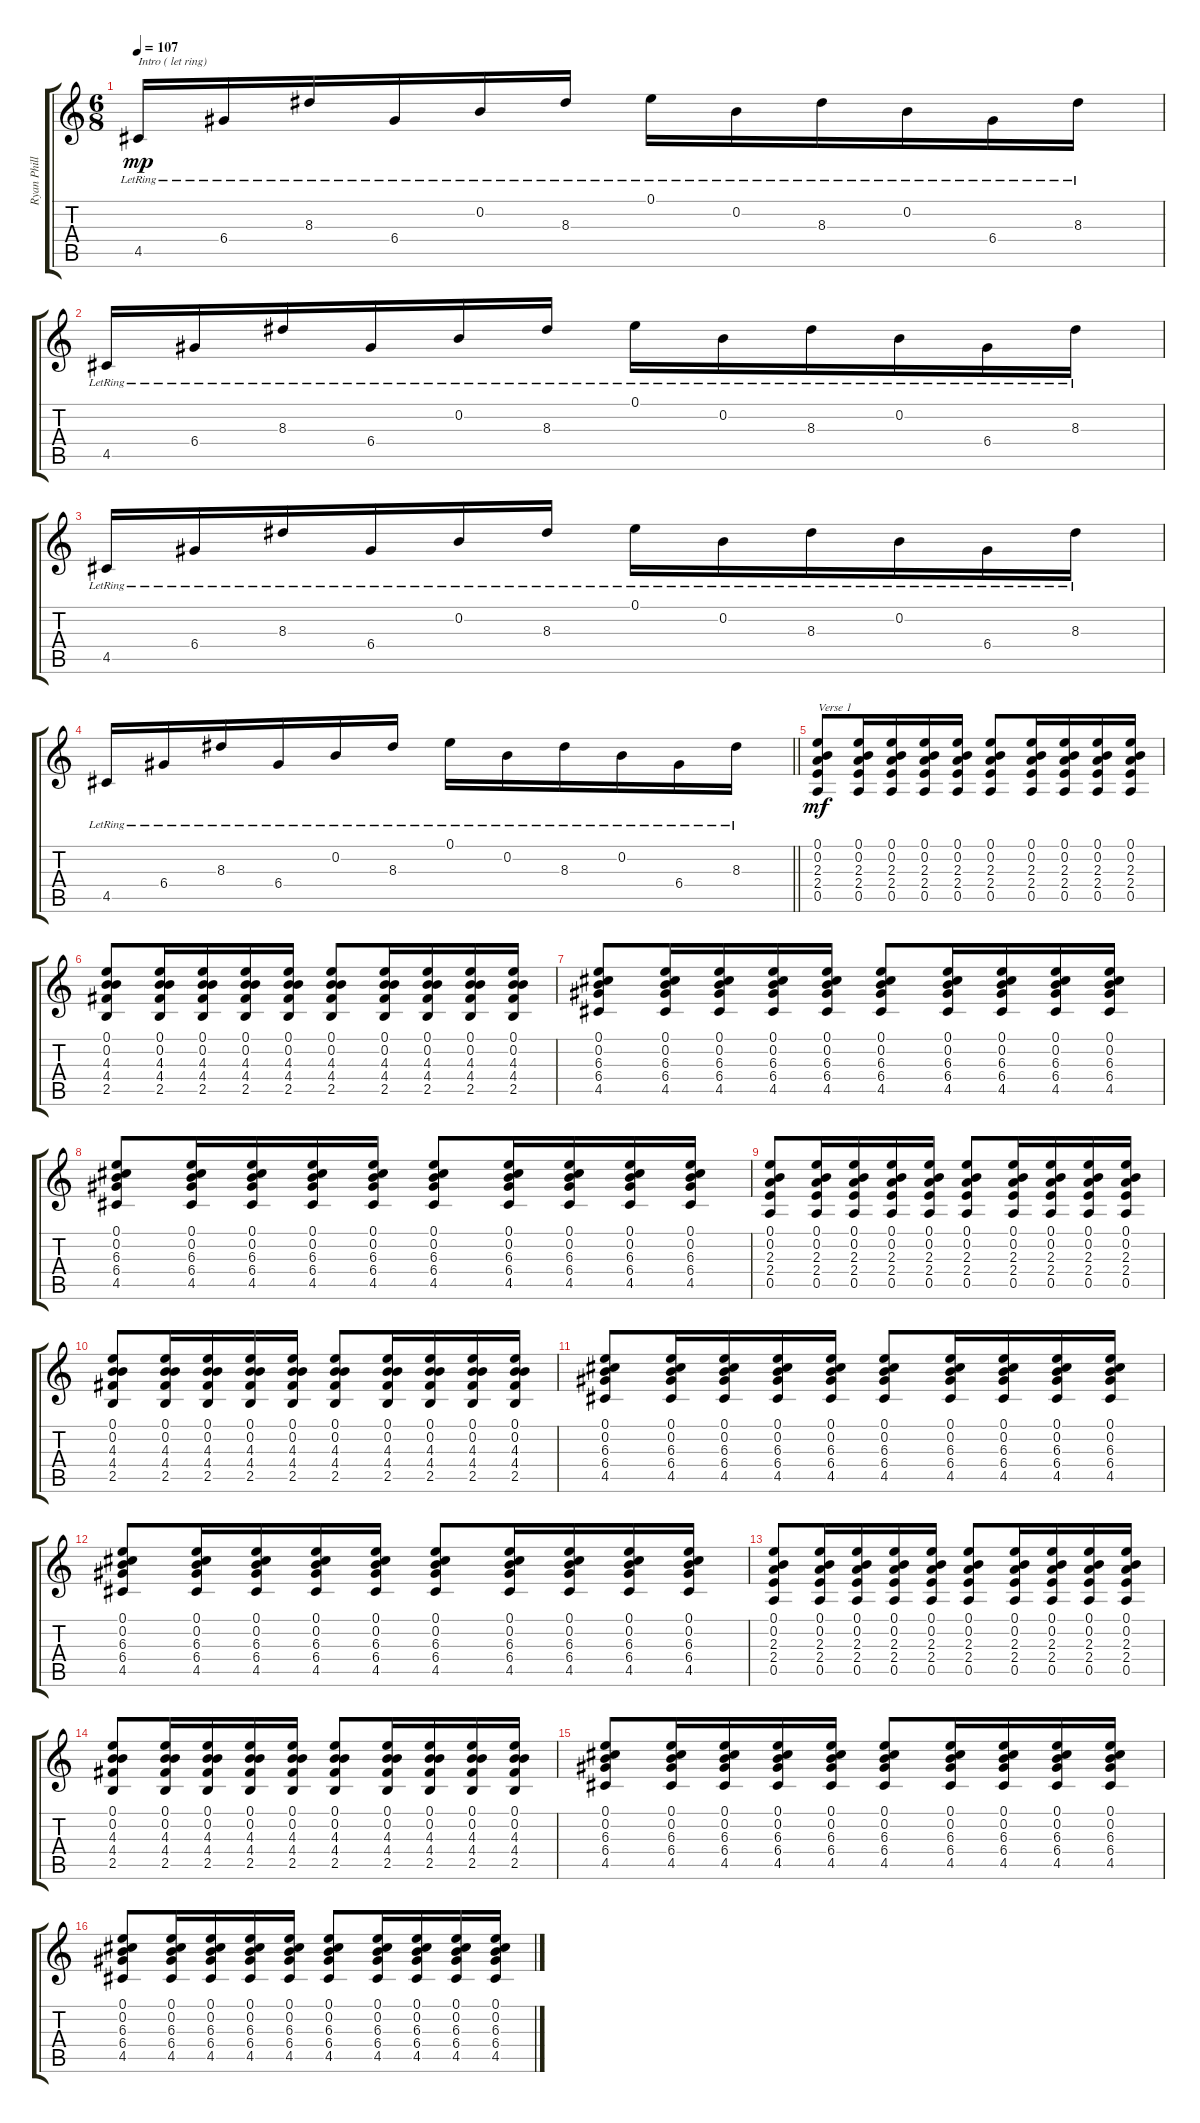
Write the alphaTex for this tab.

\track ("Ryan Phillips | Lead" "Ryan Phill") {instrument acousticguitarsteel}
\staff {score tabs}
\tuning (E4 B3 G3 D3 A2 E2) {hide}
\ts (6 8)
\tempo 107
\clef g2
\ks c
4.5{lr}.16{txt "Intro ( let ring)" dy mp instrument acousticguitarsteel} 6.4{lr}.16 8.3{lr}.16 6.4{lr}.16 0.2{lr}.16 8.3{lr}.16 0.1{lr}.16 0.2{lr}.16 8.3{lr}.16 0.2{lr}.16 6.4{lr}.16 8.3{lr}.16 |
4.5{lr}.16 6.4{lr}.16 8.3{lr}.16 6.4{lr}.16 0.2{lr}.16 8.3{lr}.16 0.1{lr}.16 0.2{lr}.16 8.3{lr}.16 0.2{lr}.16 6.4{lr}.16 8.3{lr}.16 |
4.5{lr}.16 6.4{lr}.16 8.3{lr}.16 6.4{lr}.16 0.2{lr}.16 8.3{lr}.16 0.1{lr}.16 0.2{lr}.16 8.3{lr}.16 0.2{lr}.16 6.4{lr}.16 8.3{lr}.16 |
\barLineRight lightlight
4.5{lr}.16 6.4{lr}.16 8.3{lr}.16 6.4{lr}.16 0.2{lr}.16 8.3{lr}.16 0.1{lr}.16 0.2{lr}.16 8.3{lr}.16 0.2{lr}.16 6.4{lr}.16 8.3{lr}.16 |
(0.1 0.2 2.3 2.4 0.5).8{txt "Verse 1" dy mf} (0.1 0.2 2.3 2.4 0.5).16 (0.1 0.2 2.3 2.4 0.5).16 (0.1 0.2 2.3 2.4 0.5).16 (0.1 0.2 2.3 2.4 0.5).16 (0.1 0.2 2.3 2.4 0.5).8 (0.1 0.2 2.3 2.4 0.5).16 (0.1 0.2 2.3 2.4 0.5).16 (0.1 0.2 2.3 2.4 0.5).16 (0.1 0.2 2.3 2.4 0.5).16 |
(0.1 0.2 4.3 4.4 2.5).8 (0.1 0.2 4.3 4.4 2.5).16 (0.1 0.2 4.3 4.4 2.5).16 (0.1 0.2 4.3 4.4 2.5).16 (0.1 0.2 4.3 4.4 2.5).16 (0.1 0.2 4.3 4.4 2.5).8 (0.1 0.2 4.3 4.4 2.5).16 (0.1 0.2 4.3 4.4 2.5).16 (0.1 0.2 4.3 4.4 2.5).16 (0.1 0.2 4.3 4.4 2.5).16 |
(0.1 0.2 6.3 6.4 4.5).8 (0.1 0.2 6.3 6.4 4.5).16 (0.1 0.2 6.3 6.4 4.5).16 (0.1 0.2 6.3 6.4 4.5).16 (0.1 0.2 6.3 6.4 4.5).16 (0.1 0.2 6.3 6.4 4.5).8 (0.1 0.2 6.3 6.4 4.5).16 (0.1 0.2 6.3 6.4 4.5).16 (0.1 0.2 6.3 6.4 4.5).16 (0.1 0.2 6.3 6.4 4.5).16 |
(0.1 0.2 6.3 6.4 4.5).8 (0.1 0.2 6.3 6.4 4.5).16 (0.1 0.2 6.3 6.4 4.5).16 (0.1 0.2 6.3 6.4 4.5).16 (0.1 0.2 6.3 6.4 4.5).16 (0.1 0.2 6.3 6.4 4.5).8 (0.1 0.2 6.3 6.4 4.5).16 (0.1 0.2 6.3 6.4 4.5).16 (0.1 0.2 6.3 6.4 4.5).16 (0.1 0.2 6.3 6.4 4.5).16 |
(0.1 0.2 2.3 2.4 0.5).8 (0.1 0.2 2.3 2.4 0.5).16 (0.1 0.2 2.3 2.4 0.5).16 (0.1 0.2 2.3 2.4 0.5).16 (0.1 0.2 2.3 2.4 0.5).16 (0.1 0.2 2.3 2.4 0.5).8 (0.1 0.2 2.3 2.4 0.5).16 (0.1 0.2 2.3 2.4 0.5).16 (0.1 0.2 2.3 2.4 0.5).16 (0.1 0.2 2.3 2.4 0.5).16 |
(0.1 0.2 4.3 4.4 2.5).8 (0.1 0.2 4.3 4.4 2.5).16 (0.1 0.2 4.3 4.4 2.5).16 (0.1 0.2 4.3 4.4 2.5).16 (0.1 0.2 4.3 4.4 2.5).16 (0.1 0.2 4.3 4.4 2.5).8 (0.1 0.2 4.3 4.4 2.5).16 (0.1 0.2 4.3 4.4 2.5).16 (0.1 0.2 4.3 4.4 2.5).16 (0.1 0.2 4.3 4.4 2.5).16 |
(0.1 0.2 6.3 6.4 4.5).8 (0.1 0.2 6.3 6.4 4.5).16 (0.1 0.2 6.3 6.4 4.5).16 (0.1 0.2 6.3 6.4 4.5).16 (0.1 0.2 6.3 6.4 4.5).16 (0.1 0.2 6.3 6.4 4.5).8 (0.1 0.2 6.3 6.4 4.5).16 (0.1 0.2 6.3 6.4 4.5).16 (0.1 0.2 6.3 6.4 4.5).16 (0.1 0.2 6.3 6.4 4.5).16 |
(0.1 0.2 6.3 6.4 4.5).8 (0.1 0.2 6.3 6.4 4.5).16 (0.1 0.2 6.3 6.4 4.5).16 (0.1 0.2 6.3 6.4 4.5).16 (0.1 0.2 6.3 6.4 4.5).16 (0.1 0.2 6.3 6.4 4.5).8 (0.1 0.2 6.3 6.4 4.5).16 (0.1 0.2 6.3 6.4 4.5).16 (0.1 0.2 6.3 6.4 4.5).16 (0.1 0.2 6.3 6.4 4.5).16 |
(0.1 0.2 2.3 2.4 0.5).8 (0.1 0.2 2.3 2.4 0.5).16 (0.1 0.2 2.3 2.4 0.5).16 (0.1 0.2 2.3 2.4 0.5).16 (0.1 0.2 2.3 2.4 0.5).16 (0.1 0.2 2.3 2.4 0.5).8 (0.1 0.2 2.3 2.4 0.5).16 (0.1 0.2 2.3 2.4 0.5).16 (0.1 0.2 2.3 2.4 0.5).16 (0.1 0.2 2.3 2.4 0.5).16 |
(0.1 0.2 4.3 4.4 2.5).8 (0.1 0.2 4.3 4.4 2.5).16 (0.1 0.2 4.3 4.4 2.5).16 (0.1 0.2 4.3 4.4 2.5).16 (0.1 0.2 4.3 4.4 2.5).16 (0.1 0.2 4.3 4.4 2.5).8 (0.1 0.2 4.3 4.4 2.5).16 (0.1 0.2 4.3 4.4 2.5).16 (0.1 0.2 4.3 4.4 2.5).16 (0.1 0.2 4.3 4.4 2.5).16 |
(0.1 0.2 6.3 6.4 4.5).8 (0.1 0.2 6.3 6.4 4.5).16 (0.1 0.2 6.3 6.4 4.5).16 (0.1 0.2 6.3 6.4 4.5).16 (0.1 0.2 6.3 6.4 4.5).16 (0.1 0.2 6.3 6.4 4.5).8 (0.1 0.2 6.3 6.4 4.5).16 (0.1 0.2 6.3 6.4 4.5).16 (0.1 0.2 6.3 6.4 4.5).16 (0.1 0.2 6.3 6.4 4.5).16 |
(0.1 0.2 6.3 6.4 4.5).8 (0.1 0.2 6.3 6.4 4.5).16 (0.1 0.2 6.3 6.4 4.5).16 (0.1 0.2 6.3 6.4 4.5).16 (0.1 0.2 6.3 6.4 4.5).16 (0.1 0.2 6.3 6.4 4.5).8 (0.1 0.2 6.3 6.4 4.5).16 (0.1 0.2 6.3 6.4 4.5).16 (0.1 0.2 6.3 6.4 4.5).16 (0.1 0.2 6.3 6.4 4.5).16
